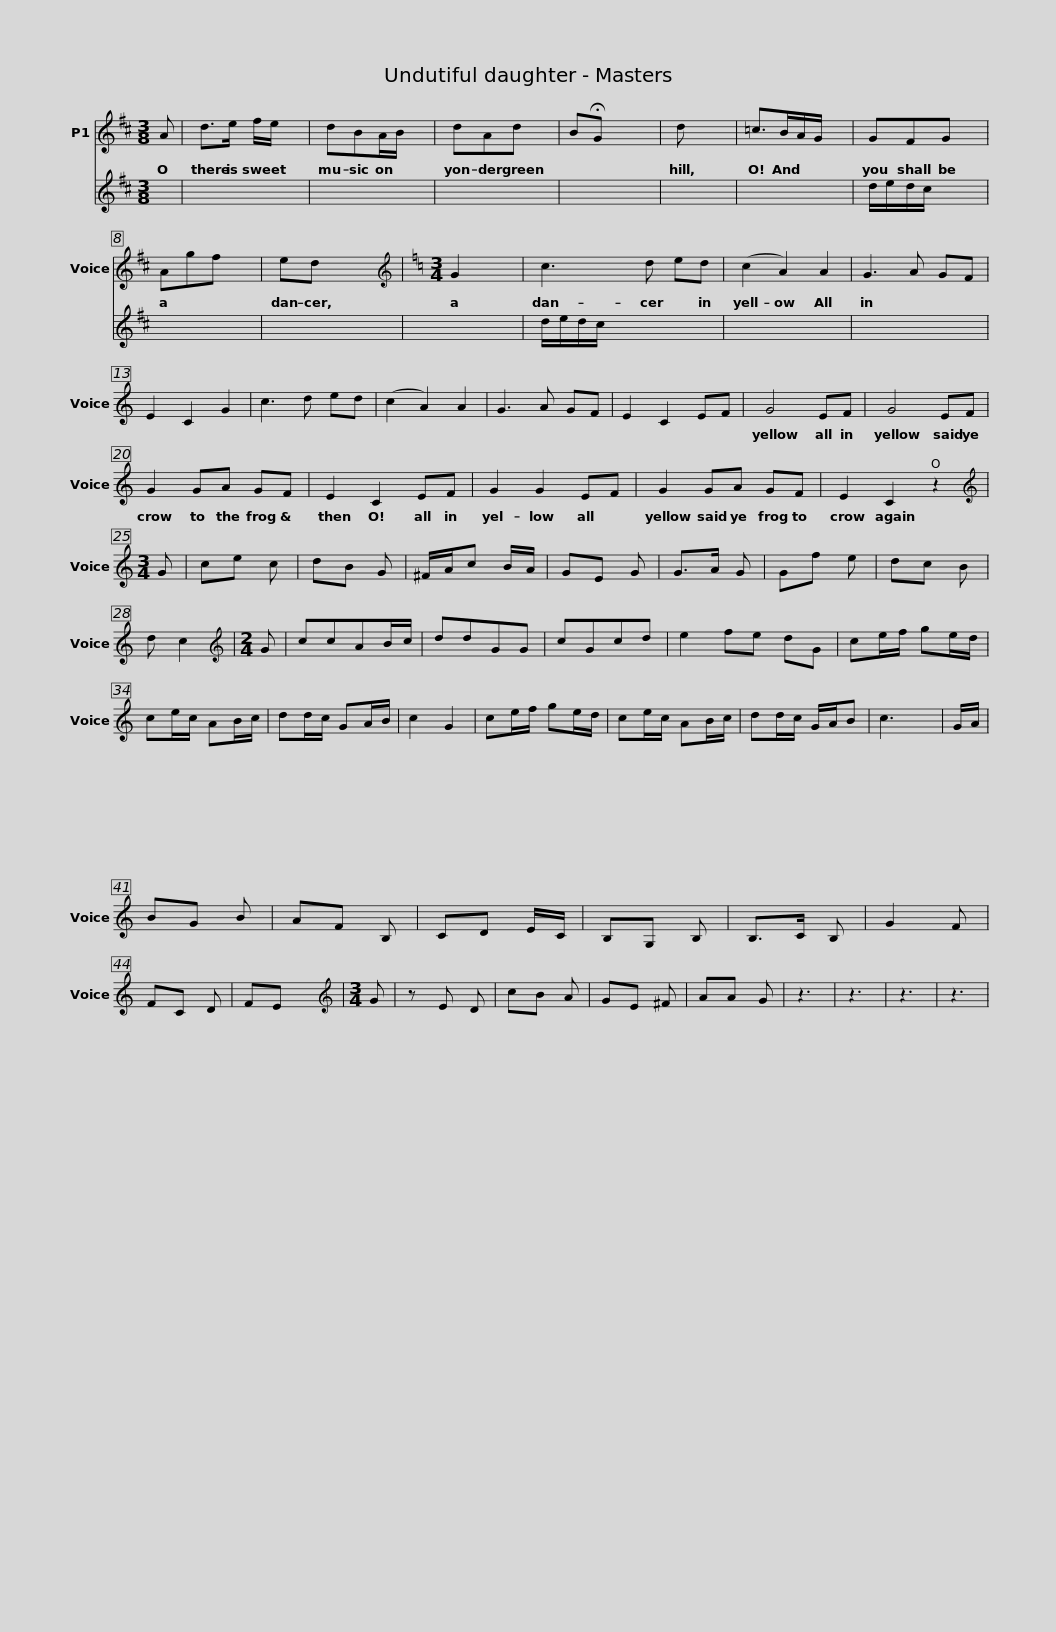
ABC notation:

X:1
%%score 1 2
L:1/8
M:3/8
I:linebreak $
K:D
V:1 treble
V:2 treble
V:1
 A | d>e f/e/ x | dBA/B/ x | dAd x | B!fermata!G x4 | %5
 d x3 | =c>BA/G/ x |$ GFG x | Agf x | ed x x | %10
[K:C][M:3/4][K:treble] G2 x2 | c3 d ed | (c2 A2) A2 | G3 A GF |$ E2 C2 G2 | %15
 c3 d ed |$ (c2 A2) A2 | G3 A GF | E2 C2 EF | G4 EF | %20
 G4 EF |$ G2 GA GF | E2 C2 EF | G2 G2 EF | G2 GA GF | %25
 E2 C2 z2 |[M:3/4][K:treble] G |$ ce c | dB G | ^F/A/c B/A/ | %30
 GE G | G>A G | Gf e | dc B | d c2 | %35
[M:2/4][K:treble] G | ccAB/c/ | ddGG |$ cGcd | e2 fe dG | %40
 ce/f/ ge/d/ | ce/c/ AB/c/ |$ dd/c/ GA/B/ | c2 G2 | ce/f/ ge/d/ | %45
 ce/c/ AB/c/ | dd/c/ G/A/B | c3 x | G/A/ | BG B | %50
 AF B, |$ CD E/C/ | B,G, B, | B,>C B, | G2 F | %55
 FC D | FE x |[M:3/4][K:treble] G | z E D | cB A | %60
 GE ^F |$ AA G | z3 | z3 | z3 | %65
 z3 | %66
V:2
 x | x4 | x4 | x4 | x6 | %5
 x4 | x4 |$ d/e/d/c/ x2 | x4 | x x x2 | %10
 x4 | d/e/d/c/ x2 x2 | x4 x2 | x6 |$ x6 | %15
 x6 |$ x6 | x6 | x6 | x6 | %20
 x6 |$ x6 | x6 | x6 | x6 | %25
 x6 | x |$ x3 | x3 | x3 | %30
 x3 | x3 | x3 | x3 | x3 | %35
 x | x4 | x4 |$ x4 | x6 | %40
 x4 | x4 |$ x4 | x4 | x4 | %45
 x4 | x4 | x4 | x | x3 | %50
 x3 |$ x3 | x3 | x3 | x3 | %55
 x3 | x3 | x | x3 | x3 | %60
 x3 |$ x3 | x3 | x3 | x3 | %65
 x3 | %66
